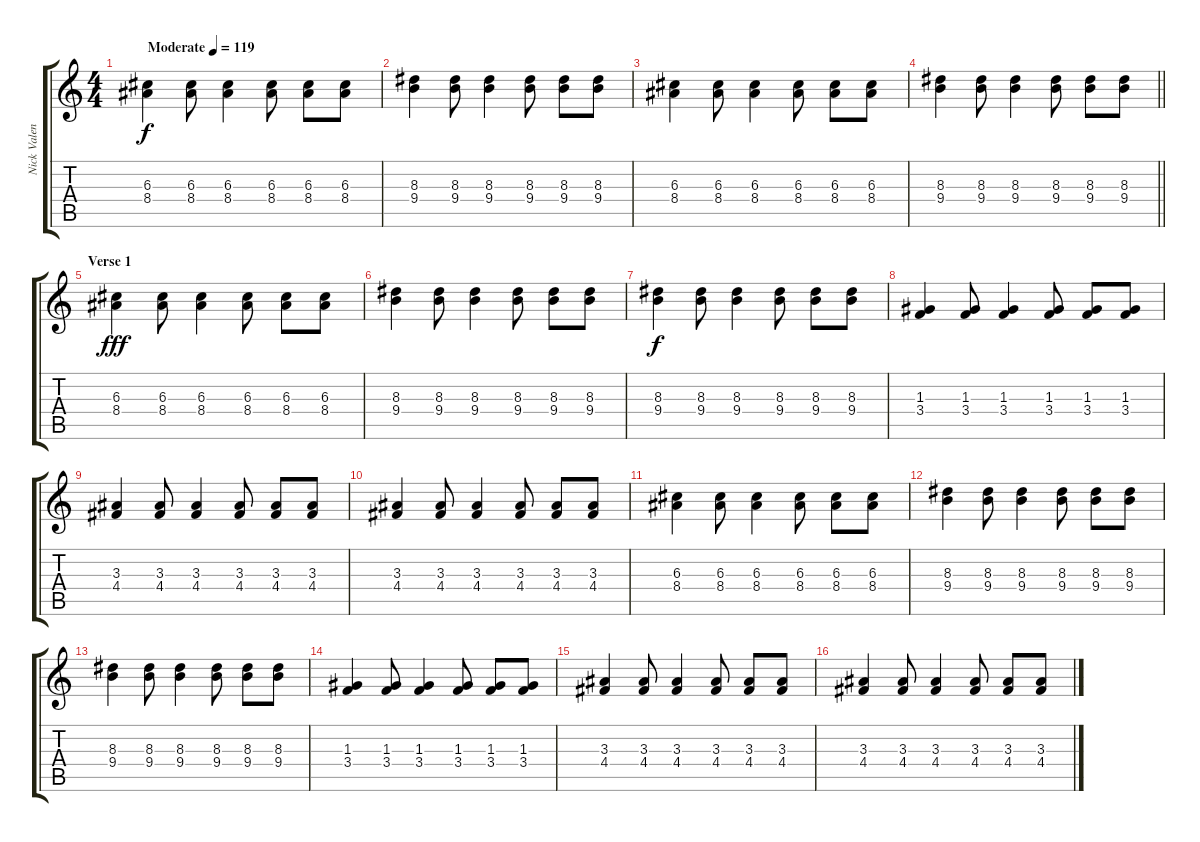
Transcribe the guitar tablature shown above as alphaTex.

\track ("Nick Valensi" "Nick Valen") {instrument electricguitarclean}
\staff {score tabs}
\tuning (E4 B3 G3 D3 A2 E2) {hide}
\ts (4 4)
\tempo (119 "Moderate")
\clef g2
\ks c
(6.3 8.4).4{dy f instrument electricguitarclean} (6.3 8.4).8 (6.3 8.4).4 (6.3 8.4).8 (6.3 8.4).8 (6.3 8.4).8 |
(8.3 9.4).4 (8.3 9.4).8 (8.3 9.4).4 (8.3 9.4).8 (8.3 9.4).8 (8.3 9.4).8 |
(6.3 8.4).4 (6.3 8.4).8 (6.3 8.4).4 (6.3 8.4).8 (6.3 8.4).8 (6.3 8.4).8 |
\barLineRight lightlight
(8.3 9.4).4 (8.3 9.4).8 (8.3 9.4).4 (8.3 9.4).8 (8.3 9.4).8 (8.3 9.4).8 |
\section ("" "Verse 1")
(6.3 8.4).4{dy fff} (6.3 8.4).8 (6.3 8.4).4 (6.3 8.4).8 (6.3 8.4).8 (6.3 8.4).8 |
(8.3 9.4).4 (8.3 9.4).8 (8.3 9.4).4 (8.3 9.4).8 (8.3 9.4).8 (8.3 9.4).8 |
(8.3 9.4).4{dy f} (8.3 9.4).8 (8.3 9.4).4 (8.3 9.4).8 (8.3 9.4).8 (8.3 9.4).8 |
(1.3 3.4).4 (1.3 3.4).8 (1.3 3.4).4 (1.3 3.4).8 (1.3 3.4).8 (1.3 3.4).8 |
(3.3 4.4).4 (3.3 4.4).8 (3.3 4.4).4 (3.3 4.4).8 (3.3 4.4).8 (3.3 4.4).8 |
(3.3 4.4).4 (3.3 4.4).8 (3.3 4.4).4 (3.3 4.4).8 (3.3 4.4).8 (3.3 4.4).8 |
(6.3 8.4).4 (6.3 8.4).8 (6.3 8.4).4 (6.3 8.4).8 (6.3 8.4).8 (6.3 8.4).8 |
(8.3 9.4).4 (8.3 9.4).8 (8.3 9.4).4 (8.3 9.4).8 (8.3 9.4).8 (8.3 9.4).8 |
(8.3 9.4).4 (8.3 9.4).8 (8.3 9.4).4 (8.3 9.4).8 (8.3 9.4).8 (8.3 9.4).8 |
(1.3 3.4).4 (1.3 3.4).8 (1.3 3.4).4 (1.3 3.4).8 (1.3 3.4).8 (1.3 3.4).8 |
(3.3 4.4).4 (3.3 4.4).8 (3.3 4.4).4 (3.3 4.4).8 (3.3 4.4).8 (3.3 4.4).8 |
(3.3 4.4).4 (3.3 4.4).8 (3.3 4.4).4 (3.3 4.4).8 (3.3 4.4).8 (3.3 4.4).8
